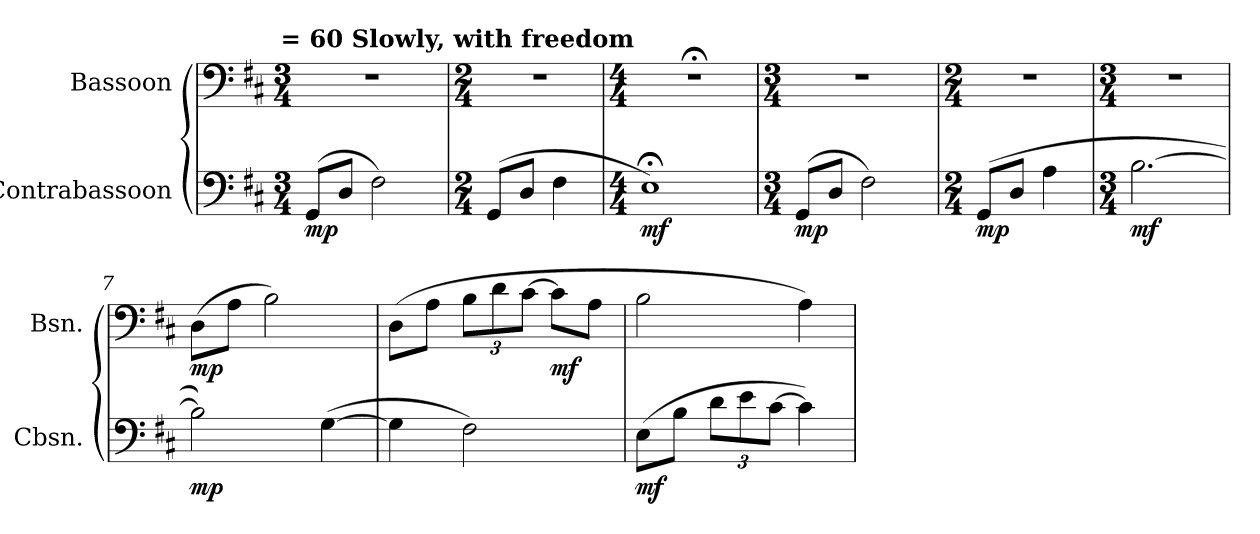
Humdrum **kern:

**kern	**dynam	**kern	**dynam
*part2	*part2	*part1	*part1
*staff2	*staff2	*staff1	*staff1
*I"Contrabassoon	*	*I"Bassoon	*
*I'Cbsn.	*	*I'Bsn.	*
*clefF4	*	*clefF4	*
*ITrd7c12	*	*	*
*k[f#c#]	*	*k[f#c#]	*
!!LO:TX:omd:t= = 60   Slowly, with freedom
*M3/4	*	*M3/4	*
*MM60	*	*MM120	*
=1	=1	=1	=1
!	!LO:DY:b	!	!
(8GGG/L	mp	2.r	.
8DD/J	.	.	.
2FF#\)	.	.	.
=2	=2	=2	=2
*M2/4	*	*M2/4	*
(8GGG/L	.	2r	.
8DD/J	.	.	.
4FF#\	.	.	.
=3	=3	=3	=3
*M4/4	*	*M4/4	*
!	!LO:DY:b	!	!
1EE;<)	mf	1r;<	.
=4	=4	=4	=4
*M3/4	*	*M3/4	*
!	!LO:DY:b	!	!
(8GGG/L	mp	2.r	.
8DD/J	.	.	.
2FF#\)	.	.	.
=5	=5	=5	=5
*M2/4	*	*M2/4	*
!	!LO:DY:b	!	!
(8GGG/L	mp	2r	.
8DD/J	.	.	.
4AA\	.	.	.
=6	=6	=6	=6
*M3/4	*	*M3/4	*
!	!LO:DY:b	!	!
[2.BB\	mf	2.r	.
!!LO:LB:g=z
=7	=7	=7	=7
*	*	*MM120	*
!	!LO:DY:b	!	!LO:DY:b
2BB\])	mp	(8D\L	mp
.	.	8A\J	.
.	.	2B\)	.
([4GG\	.	.	.
=8	=8	=8	=8
4GG\]	.	(8D\L	.
.	.	8A\J	.
*	*	*Xbrackettup	*
2FF#\)	.	12B\L	.
.	.	12d\	.
.	.	[12c#\J	.
!	!	!	!LO:DY:b
.	.	8c#\L]	mf
.	.	8A\J	.
=9	=9	=9	=9
!	!LO:DY:b	!	!
(8EE\L	mf	2B\	.
8BB\J	.	.	.
*Xbrackettup	*	*	*
12D\L	.	.	.
12E\	.	.	.
[12C#\J	.	.	.
4C#\])	.	4A\)	.
=	=	=	=
*-	*-	*-	*-
